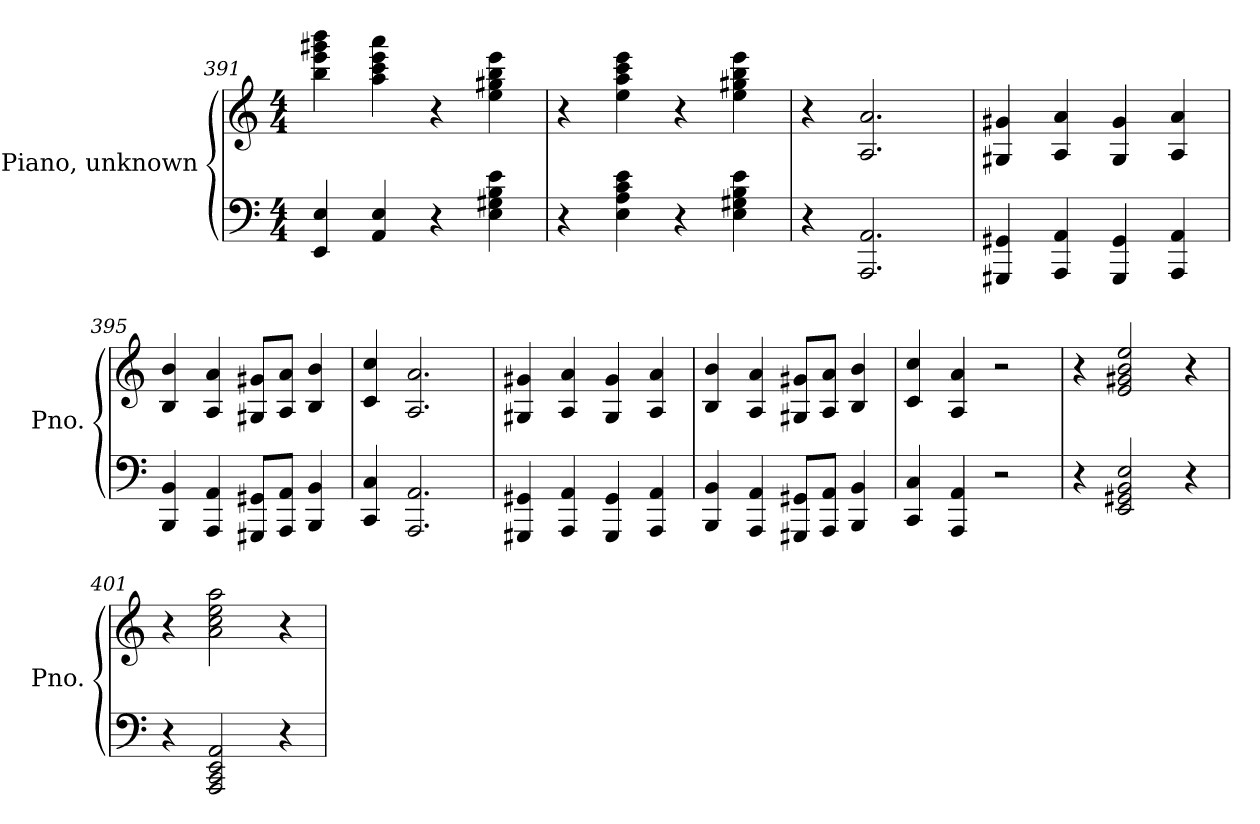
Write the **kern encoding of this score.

**kern	**kern
*part1	*part1
*staff2	*staff1
*I"Piano, unknown	*
*I'Pno.	*
*clefF4	*clefG2
*k[]	*k[]
*M4/4	*M4/4
=391	=391
4EE/ 4E/	4bb\ 4eee\ 4ggg#X\ 4bbb\
4AA/ 4E/	4aa\ 4ccc\ 4eee\ 4aaa\
4r	4r
4E\ 4G#X\ 4B\ 4e\	4ee\ 4gg#X\ 4bb\ 4eee\
=392	=392
4r	4r
4E\ 4A\ 4c\ 4e\	4ee\ 4aa\ 4ccc\ 4eee\
4r	4r
4E\ 4G#X\ 4B\ 4e\	4ee\ 4gg#X\ 4bb\ 4eee\
=393	=393
4r	4r
2.AAA/ 2.AA/	2.A/ 2.a/
!!LO:LB:g=z
=394	=394
4GGG#X/ 4GG#X/	4G#X/ 4g#X/
4AAA/ 4AA/	4A/ 4a/
4GGG#/ 4GG#/	4G#/ 4g#/
4AAA/ 4AA/	4A/ 4a/
=395	=395
4BBB/ 4BB/	4B/ 4b/
4AAA/ 4AA/	4A/ 4a/
8GGG#X/ 8GG#X/L	8G#X/ 8g#X/L
8AAA/ 8AA/J	8A/ 8a/J
4BBB/ 4BB/	4B/ 4b/
=396	=396
4CC/ 4C/	4c/ 4cc/
2.AAA/ 2.AA/	2.A/ 2.a/
=397	=397
4GGG#X/ 4GG#X/	4G#X/ 4g#X/
4AAA/ 4AA/	4A/ 4a/
4GGG#/ 4GG#/	4G#/ 4g#/
4AAA/ 4AA/	4A/ 4a/
=398	=398
4BBB/ 4BB/	4B/ 4b/
4AAA/ 4AA/	4A/ 4a/
8GGG#X/ 8GG#X/L	8G#X/ 8g#X/L
8AAA/ 8AA/J	8A/ 8a/J
4BBB/ 4BB/	4B/ 4b/
=399	=399
4CC/ 4C/	4c/ 4cc/
4AAA/ 4AA/	4A/ 4a/
2r	2r
=400	=400
4r	4r
2EE/ 2GG#X/ 2BB/ 2E/	2e/ 2g#X/ 2b/ 2ee/
4r	4r
!!LO:LB:g=z
=401	=401
4r	4r
2AAA/ 2CC/ 2EE/ 2AA/	2a\ 2cc\ 2ee\ 2aa\
4r	4r
=	=
*-	*-
